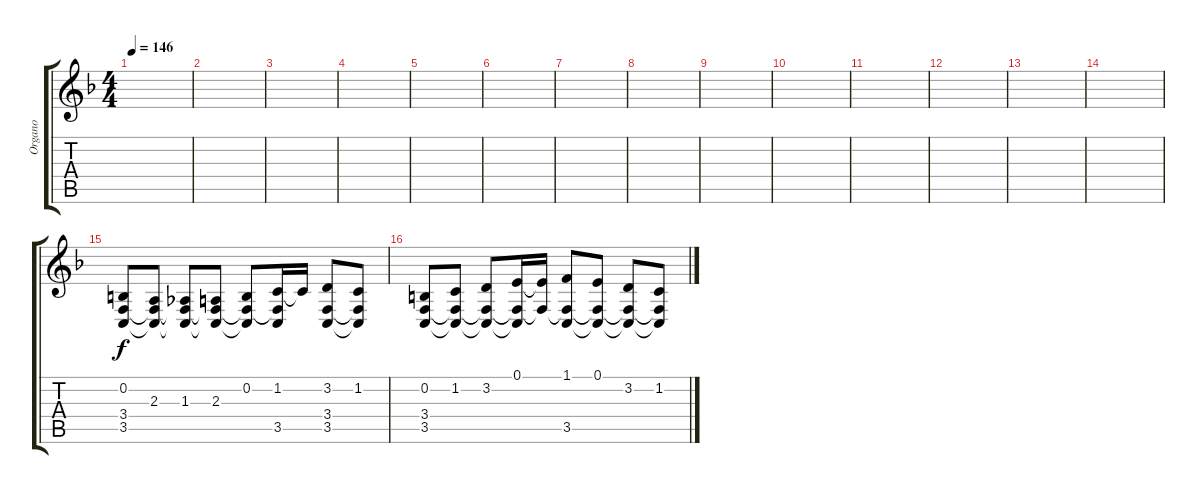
\track ("Organo" "Organo") {instrument churchorgan}
\staff {score tabs}
\tuning (E4 B3 G3 D3 A2 E2) {hide}
\ts (4 4)
\tempo 146
\clef g2
\ks dminor
|
|
|
|
|
|
|
|
|
|
|
|
|
|
(0.2 3.4 3.5).8 (2.3 3.4{t} 3.5{t}).8 (1.3 3.4{t} 3.5{t}).8 (2.3 3.4{t} 3.5{t}).8 (0.2 3.4{t} 3.5{t}).8 (1.2 3.4{t} 3.5).16 1.2{t}.16 (3.2 3.4 3.5).8 (1.2 3.4{t} 3.5{t}).8 |
(0.2 3.4 3.5).8 (1.2 3.4{t} 3.5{t}).8 (3.2 3.4{t} 3.5{t}).8 (0.1 3.4{t} 3.5{t}).16 (0.1{t} 3.4{t}).16 (1.1 3.4{t} 3.5).8 (0.1 3.4{t} 3.5{t}).8 (3.2 3.4{t} 3.5{t}).8 (1.2 3.4{t} 3.5{t}).8
